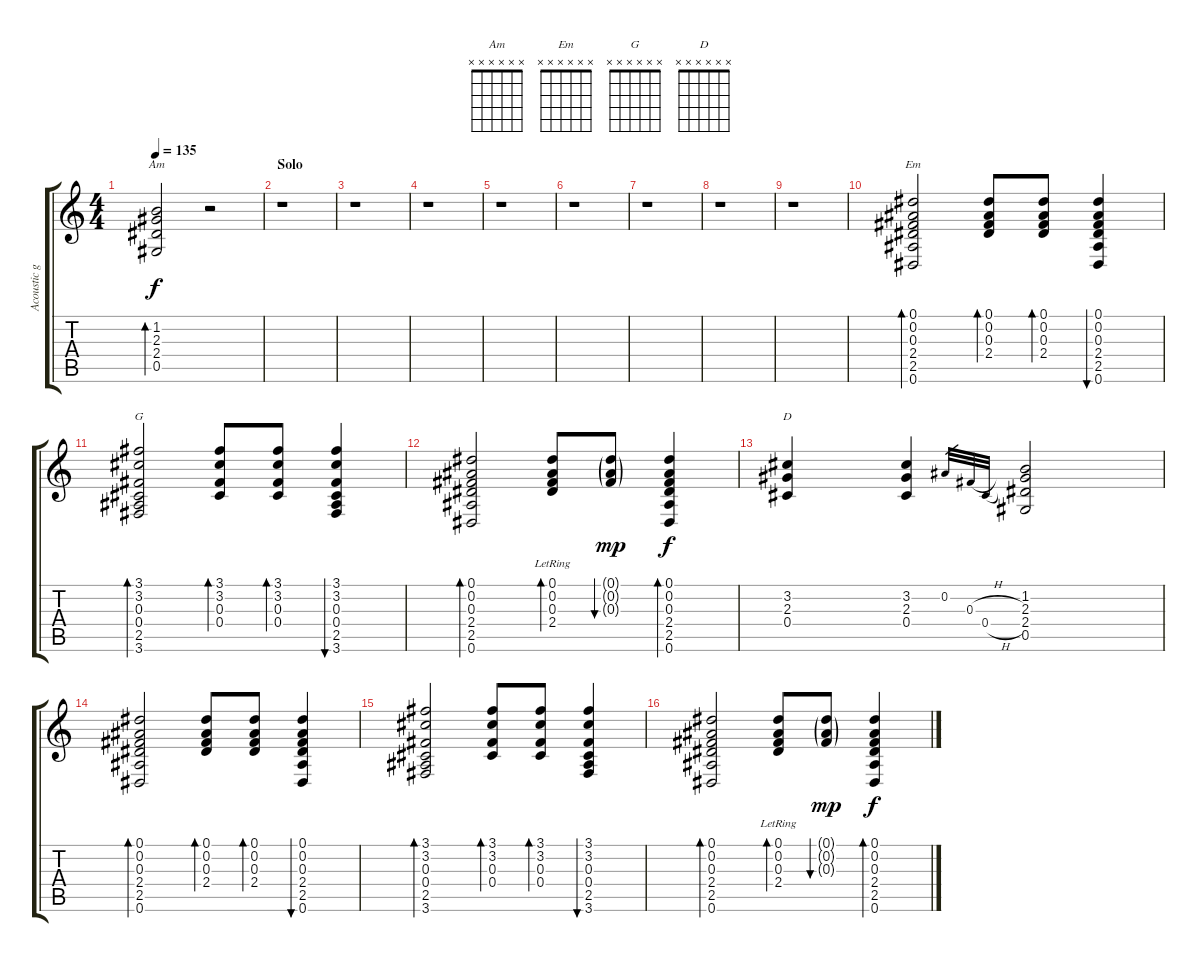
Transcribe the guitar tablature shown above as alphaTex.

\track ("Acoustic guitar" "Acoustic g") {instrument acousticguitarsteel}
\staff {score tabs}
\tuning (Eb4 Bb3 Gb3 Db3 Ab2 Eb2) {hide}
\chord ("Am" x x x x x x)
\chord ("Em" x x x x x x)
\chord ("G" x x x x x x)
\chord ("D" x x x x x x)
\ts (4 4)
\tempo 135
\clef g2
\ks c
(1.2 2.3 2.4 0.5).2{bd 120 ch "Am" dy f} r.2 |
\section ("" "Solo")
r.1 |
r.1 |
r.1 |
r.1 |
r.1 |
r.1 |
r.1 |
r.1 |
(0.1 0.2 0.3 2.4 2.5 0.6).2{bd 120 ch "Em"} (0.1 0.2 0.3 2.4).8{bd 60} (0.1 0.2 0.3 2.4).8{bd 60} (0.1 0.2 0.3 2.4 2.5 0.6).4{bu 60} |
(3.1 3.2 0.3 0.4 2.5 3.6).2{bd 60 ch "G"} (3.1 3.2 0.3 0.4).8{bd 60} (3.1 3.2 0.3 0.4).8{bd 60} (3.1 3.2 0.3 0.4 2.5 3.6).4{bu 60} |
(0.1 0.2 0.3 2.4 2.5 0.6).2{bd 120} (0.1 0.2 0.3 2.4{lr}).8{bd 60} (0.1{g} 0.2{g} 0.3{g}).8{bu 120 dy mp} (0.1 0.2 0.3 2.4 2.5 0.6).4{bd 120 dy f} |
(3.2 2.3 0.4).4{ch "D"} (3.2 2.3 0.4).4 0.2.32{gr} 0.3{h}.32{gr} 0.4{h}.32{gr} (1.2 2.3 2.4 0.5).2 |
(0.1 0.2 0.3 2.4 2.5 0.6).2{bd 120} (0.1 0.2 0.3 2.4).8{bd 60} (0.1 0.2 0.3 2.4).8{bd 60} (0.1 0.2 0.3 2.4 2.5 0.6).4{bu 60} |
(3.1 3.2 0.3 0.4 2.5 3.6).2{bd 60} (3.1 3.2 0.3 0.4).8{bd 60} (3.1 3.2 0.3 0.4).8{bd 60} (3.1 3.2 0.3 0.4 2.5 3.6).4{bu 60} |
(0.1 0.2 0.3 2.4 2.5 0.6).2{bd 120} (0.1 0.2 0.3 2.4{lr}).8{bd 60} (0.1{g} 0.2{g} 0.3{g}).8{bu 120 dy mp} (0.1 0.2 0.3 2.4 2.5 0.6).4{bd 120 dy f}
